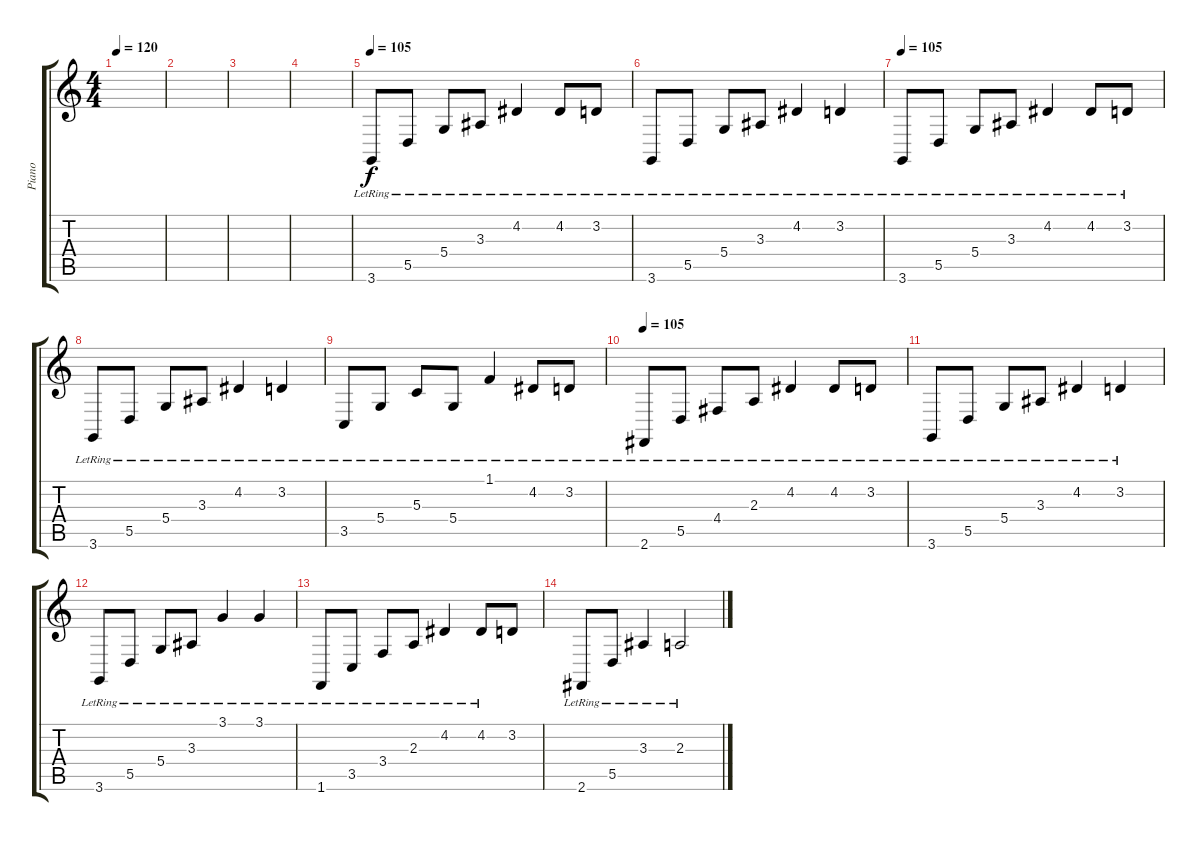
\track ("Piano" "Piano") {instrument acousticgrandpiano}
\staff {score tabs}
\tuning (E4 B3 G3 D3 A2 E2) {hide}
\ts (4 4)
\tempo 120
\clef g2
\ks c
|
|
|
|
\tempo 105
3.6{lr}.8 5.5{lr}.8 5.4{lr}.8 3.3{lr}.8 4.2{lr}.4 4.2{lr}.8 3.2{lr}.8 |
3.6{lr}.8 5.5{lr}.8 5.4{lr}.8 3.3{lr}.8 4.2{lr}.4 3.2{lr}.4 |
\tempo 105
3.6{lr}.8 5.5{lr}.8 5.4{lr}.8 3.3{lr}.8 4.2{lr}.4 4.2{lr}.8 3.2{lr}.8 |
3.6{lr}.8 5.5{lr}.8 5.4{lr}.8 3.3{lr}.8 4.2{lr}.4 3.2{lr}.4 |
3.5{lr}.8 5.4{lr}.8 5.3{lr}.8 5.4{lr}.8 1.1{lr}.4 4.2{lr}.8 3.2{lr}.8 |
\tempo 105
2.6{lr}.8 5.5{lr}.8 4.4{lr}.8 2.3{lr}.8 4.2{lr}.4 4.2{lr}.8 3.2{lr}.8 |
3.6{lr}.8 5.5{lr}.8 5.4{lr}.8 3.3{lr}.8 4.2{lr}.4 3.2{lr}.4 |
3.6{lr}.8 5.5{lr}.8 5.4{lr}.8 3.3{lr}.8 3.1{lr}.4 3.1{lr}.4 |
1.6{lr}.8 3.5{lr}.8 3.4{lr}.8 2.3{lr}.8 4.2{lr}.4 4.2{lr}.8 3.2.8 |
2.6{lr}.8 5.5{lr}.8 3.3{lr}.4 2.3{lr}.2
